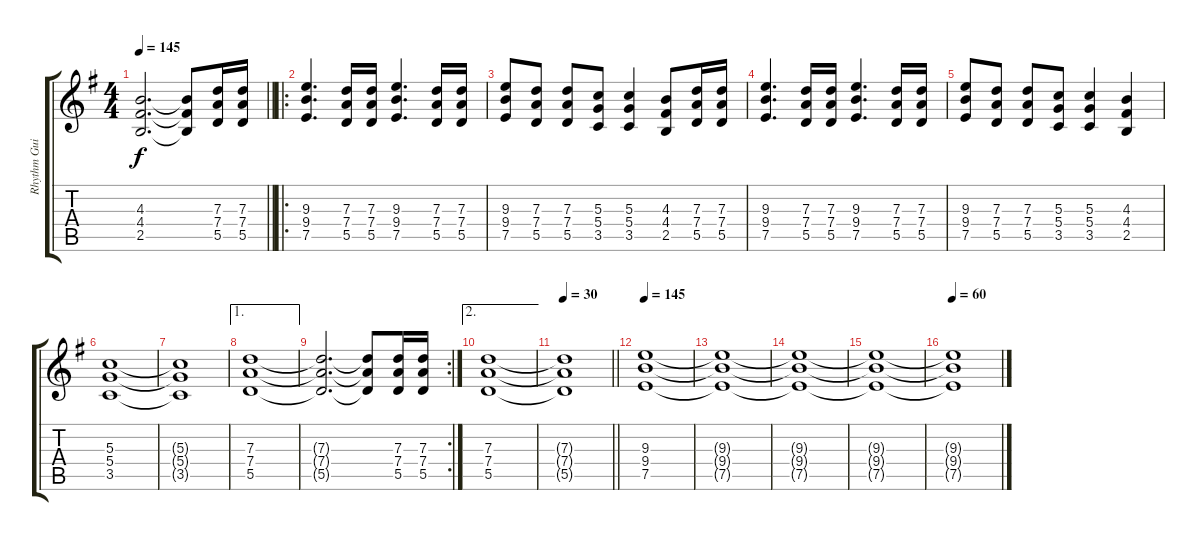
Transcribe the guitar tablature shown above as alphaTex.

\track ("Rhythm Guitar" "Rhythm Gui") {instrument distortionguitar}
\staff {score tabs}
\tuning (E4 B3 G3 D3 A2 E2) {hide}
\ts (4 4)
\tempo 145
\clef g2
\barLineRight lightlight
\ks eminor
(4.3{t} 4.4{t} 2.5{t}).2{d dy f} (4.3{t} 4.4{t} 2.5{t}).8 (7.3 7.4 5.5).16 (7.3 7.4 5.5).16 |
\ro
(9.3 9.4 7.5).4{d} (7.3 7.4 5.5).16 (7.3 7.4 5.5).16 (9.3 9.4 7.5).4{d} (7.3 7.4 5.5).16 (7.3 7.4 5.5).16 |
(9.3 9.4 7.5).8 (7.3 7.4 5.5).8 (7.3 7.4 5.5).8 (5.3 5.4 3.5).8 (5.3 5.4 3.5).4 (4.3 4.4 2.5).8 (7.3 7.4 5.5).16 (7.3 7.4 5.5).16 |
(9.3 9.4 7.5).4{d} (7.3 7.4 5.5).16 (7.3 7.4 5.5).16 (9.3 9.4 7.5).4{d} (7.3 7.4 5.5).16 (7.3 7.4 5.5).16 |
(9.3 9.4 7.5).8 (7.3 7.4 5.5).8 (7.3 7.4 5.5).8 (5.3 5.4 3.5).8 (5.3 5.4 3.5).4 (4.3 4.4 2.5).4 |
(5.3 5.4 3.5).1 |
(5.3{t} 5.4{t} 3.5{t}).1 |
\ae 1
(7.3 7.4 5.5).1 |
\rc 2
(7.3{t} 7.4{t} 5.5{t}).2{d} (7.3{t} 7.4{t} 5.5{t}).8 (7.3 7.4 5.5).16 (7.3 7.4 5.5).16 |
\ae 2
(7.3 7.4 5.5).1 |
\tempo 30
\barLineRight lightlight
(7.3{t} 7.4{t} 5.5{t}).1 |
\tempo 145
(9.3 9.4 7.5).1 |
(9.3{t} 9.4{t} 7.5{t}).1 |
(9.3{t} 9.4{t} 7.5{t}).1 |
(9.3{t} 9.4{t} 7.5{t}).1 |
\tempo 60
(9.3{t} 9.4{t} 7.5{t}).1
